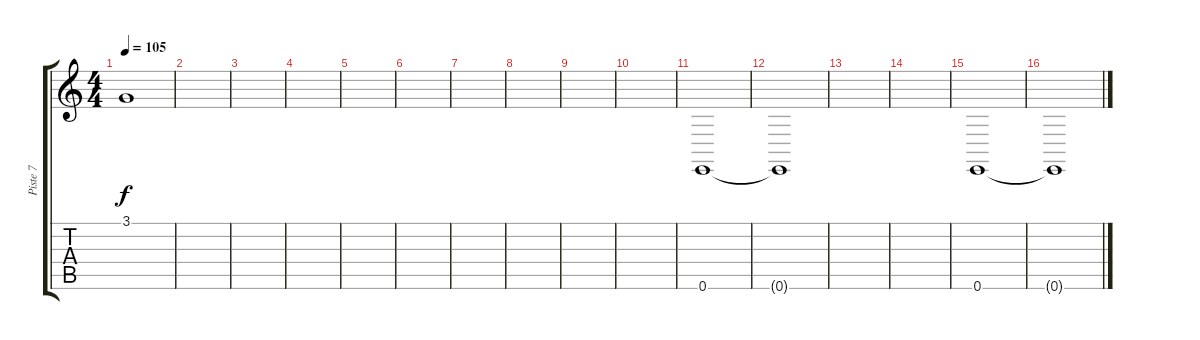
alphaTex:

\track ("Piste 7" "Piste 7") {instrument lead6voice}
\staff {score tabs}
\tuning (E4 B3 G3 D3 A2 E2) {hide}
\ts (4 4)
\tempo 105
\clef g2
\ks c
3.1{t}.1{dy f} |
|
|
|
|
|
|
|
|
|
0.6.1 |
0.6{t}.1{volume 4} |
|
|
0.6.1 |
0.6{t}.1{volume 4}
